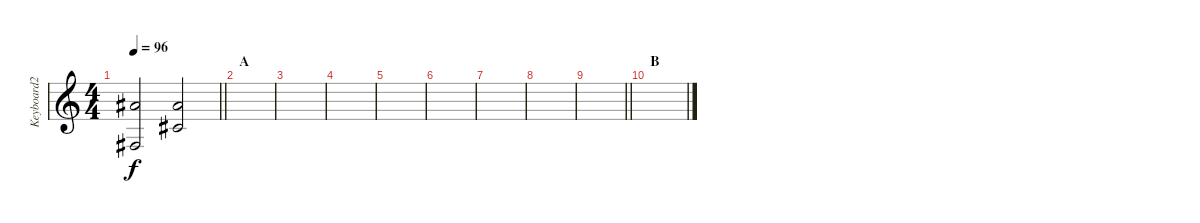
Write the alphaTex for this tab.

\track ("Keyboard2" "Keyboard2") {instrument pad2warm}
\staff {score}
\tuning (E4 B3 G3 D3 A2 E2) {hide}
\ts (4 4)
\tempo 96
\clef g2
\barLineRight lightlight
\ks c
(11.2 4.4).2{dy f} (6.1 2.2).2 |
\section ("" "A")
|
|
|
|
|
|
|
\barLineRight lightlight
|
\section ("" "B")
